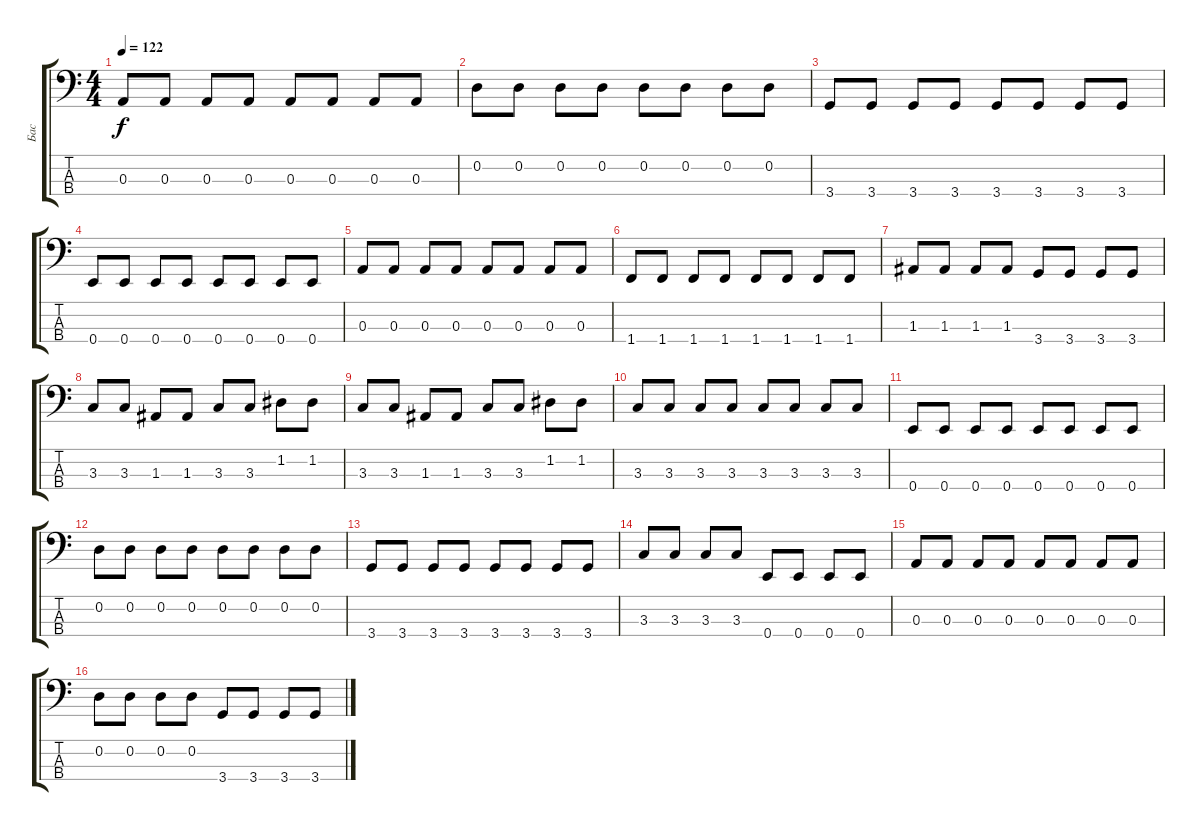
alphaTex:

\track ("Бас" "Бас") {instrument acousticbass}
\staff {score tabs}
\tuning (G2 D2 A1 E1) {hide}
\ts (4 4)
\tempo 122
\clef f4
\ks c
0.3.8{dy f} 0.3.8 0.3.8 0.3.8 0.3.8 0.3.8 0.3.8 0.3.8 |
0.2.8 0.2.8 0.2.8 0.2.8 0.2.8 0.2.8 0.2.8 0.2.8 |
3.4.8 3.4.8 3.4.8 3.4.8 3.4.8 3.4.8 3.4.8 3.4.8 |
0.4.8 0.4.8 0.4.8 0.4.8 0.4.8 0.4.8 0.4.8 0.4.8 |
0.3.8 0.3.8 0.3.8 0.3.8 0.3.8 0.3.8 0.3.8 0.3.8 |
1.4.8 1.4.8 1.4.8 1.4.8 1.4.8 1.4.8 1.4.8 1.4.8 |
1.3.8 1.3.8 1.3.8 1.3.8 3.4.8 3.4.8 3.4.8 3.4.8 |
3.3.8 3.3.8 1.3.8 1.3.8 3.3.8 3.3.8 1.2.8 1.2.8 |
3.3.8 3.3.8 1.3.8 1.3.8 3.3.8 3.3.8 1.2.8 1.2.8 |
3.3.8 3.3.8 3.3.8 3.3.8 3.3.8 3.3.8 3.3.8 3.3.8 |
0.4.8 0.4.8 0.4.8 0.4.8 0.4.8 0.4.8 0.4.8 0.4.8 |
0.2.8 0.2.8 0.2.8 0.2.8 0.2.8 0.2.8 0.2.8 0.2.8 |
3.4.8 3.4.8 3.4.8 3.4.8 3.4.8 3.4.8 3.4.8 3.4.8 |
3.3.8 3.3.8 3.3.8 3.3.8 0.4.8 0.4.8 0.4.8 0.4.8 |
0.3.8 0.3.8 0.3.8 0.3.8 0.3.8 0.3.8 0.3.8 0.3.8 |
0.2.8 0.2.8 0.2.8 0.2.8 3.4.8 3.4.8 3.4.8 3.4.8
